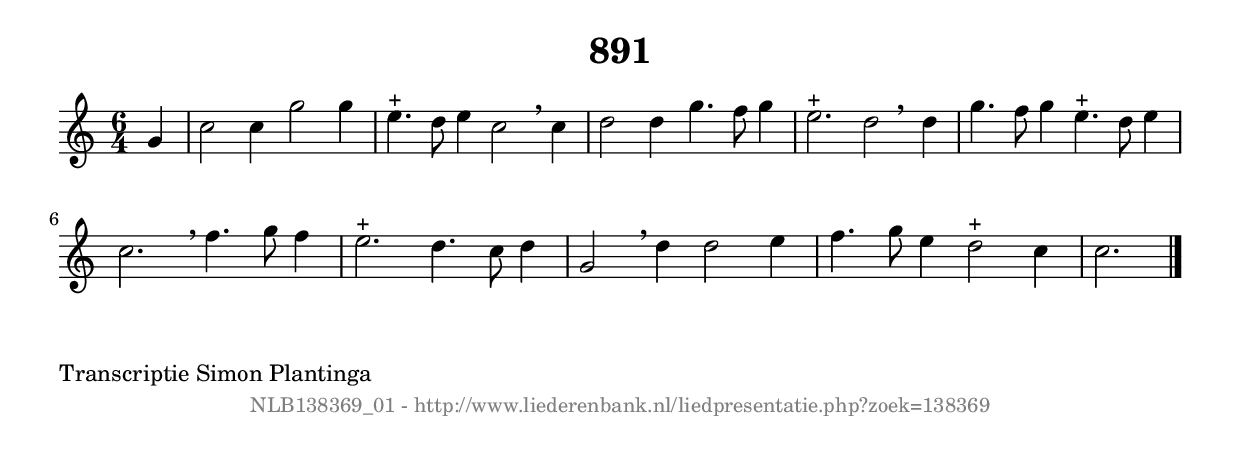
%
% produced by wce2krn 1.64 (7 June 2014)
%
\version"2.16"
#(append! paper-alist '(("long" . (cons (* 210 mm) (* 2000 mm)))))
#(set-default-paper-size "long")
sb = {\breathe}
mBreak = {\breathe }
bBreak = {\breathe }
x = {\once\override NoteHead #'style = #'cross }
gl=\glissando
itime={\override Staff.TimeSignature #'stencil = ##f }
ficta = {\once\set suggestAccidentals = ##t}
fine = {\once\override Score.RehearsalMark #'self-alignment-X = #1 \mark \markup {\italic{Fine}}}
dc = {\once\override Score.RehearsalMark #'self-alignment-X = #1 \mark \markup {\italic{D.C.}}}
dcf = {\once\override Score.RehearsalMark #'self-alignment-X = #1 \mark \markup {\italic{D.C. al Fine}}}
dcc = {\once\override Score.RehearsalMark #'self-alignment-X = #1 \mark \markup {\italic{D.C. al Coda}}}
ds = {\once\override Score.RehearsalMark #'self-alignment-X = #1 \mark \markup {\italic{D.S.}}}
dsf = {\once\override Score.RehearsalMark #'self-alignment-X = #1 \mark \markup {\italic{D.S. al Fine}}}
dsc = {\once\override Score.RehearsalMark #'self-alignment-X = #1 \mark \markup {\italic{D.S. al Coda}}}
pv = {\set Score.repeatCommands = #'((volta "1"))}
sv = {\set Score.repeatCommands = #'((volta "2"))}
tv = {\set Score.repeatCommands = #'((volta "3"))}
qv = {\set Score.repeatCommands = #'((volta "4"))}
xv = {\set Score.repeatCommands = #'((volta #f))}
\header{ tagline = ""
title = "891"
}
\score {{
\key c \major
\relative g'
{
\set melismaBusyProperties = #'()
\partial 32*8
\time 6/4
\tempo 4=120
\override Score.MetronomeMark #'transparent = ##t
\override Score.RehearsalMark #'break-visibility = #(vector #t #t #f)
g4 | c2 c4 g'2 g4 | e4.^"+" d8 e4 c2 \sb c4 | d2 d4 g4. f8 g4 | e2.^"+" d2 \bar ":|:" \bBreak
d4 | g4. f8 g4 e4.^"+" d8 e4 | c2. \sb f4. g8 f4 | e2.^"+" d4. c8 d4 | g,2 \sb d'4 d2 e4 | f4. g8 e4 d2^"+" c4 | c2. \bar "|."
 }}
 \midi { }
 \layout {
            indent = 0.0\cm
}
}
\markup { \wordwrap-string #" 
Transcriptie Simon Plantinga
"}
\markup { \vspace #0 } \markup { \with-color #grey \fill-line { \center-column { \smaller "NLB138369_01 - http://www.liederenbank.nl/liedpresentatie.php?zoek=138369" } } }
